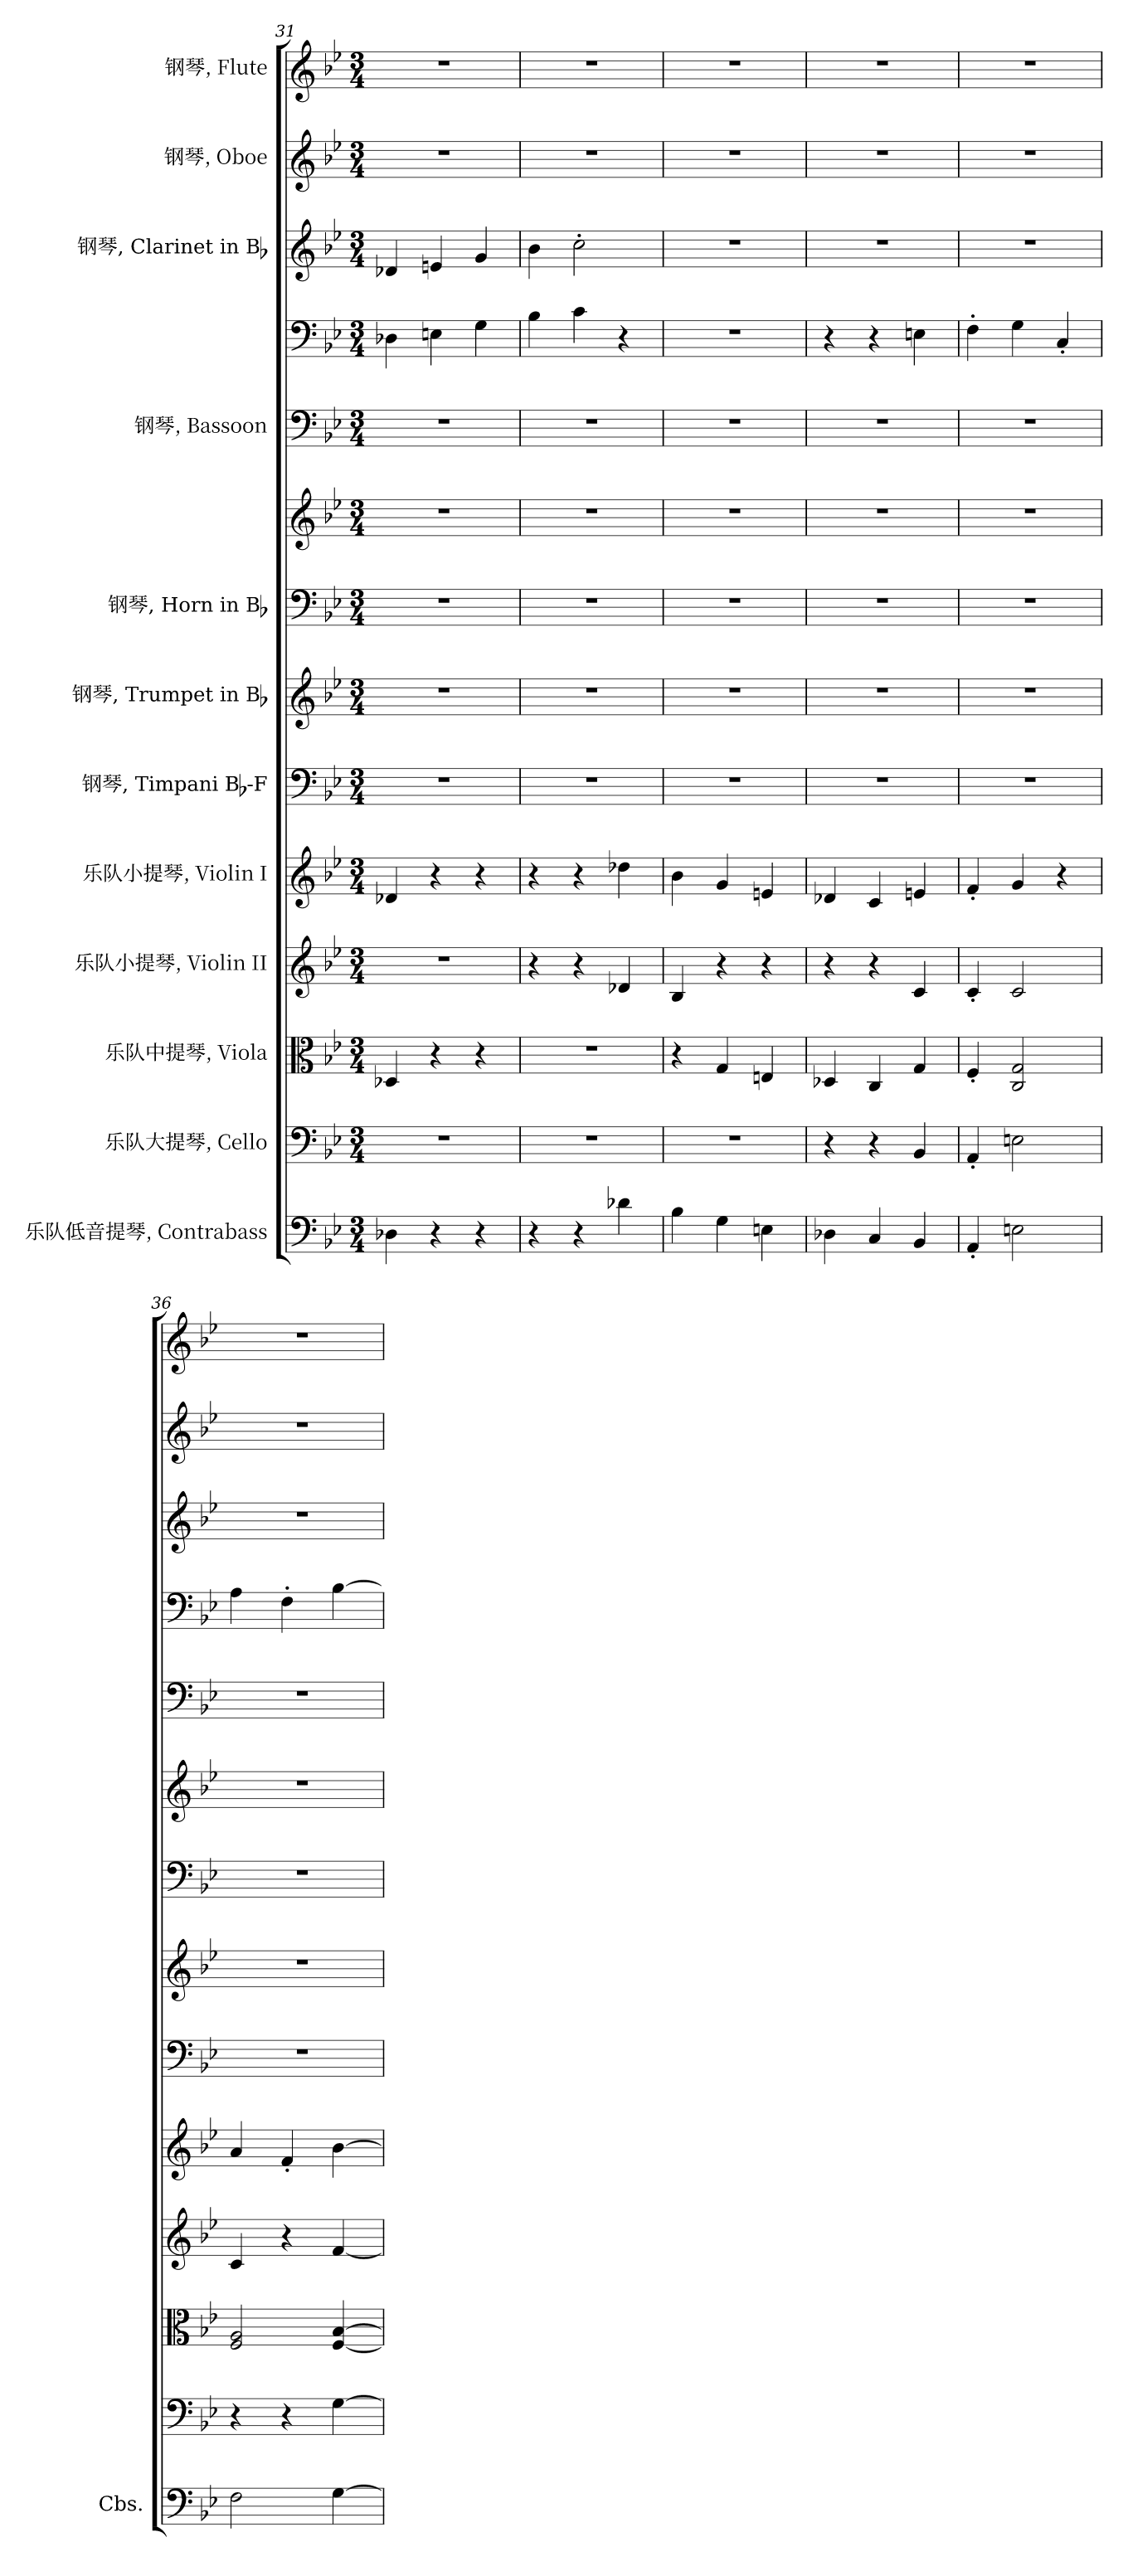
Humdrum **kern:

**kern	**kern	**kern	**kern	**kern	**kern	**kern	**kern	**kern	**kern	**kern	**kern	**kern	**kern
*part12	*part11	*part10	*part9	*part8	*part7	*part6	*part5	*part5	*part4	*part4	*part3	*part2	*part1
*staff14	*staff13	*staff12	*staff11	*staff10	*staff9	*staff8	*staff7	*staff6	*staff5	*staff4	*staff3	*staff2	*staff1
*I"乐队低音提琴, Contrabass	*I"乐队大提琴, Cello	*I"乐队中提琴, Viola	*I"乐队小提琴, Violin II	*I"乐队小提琴, Violin I	*I"钢琴, Timpani Bb-F	*I"钢琴, Trumpet in Bb	*I"钢琴, Horn in Bb	*	*I"钢琴, Bassoon	*	*I"钢琴, Clarinet in Bb	*I"钢琴, Oboe	*I"钢琴, Flute
*I'Cbs.	*	*	*	*	*	*	*	*	*	*	*	*	*
*clefF4	*clefF4	*clefC3	*clefG2	*clefG2	*clefF4	*clefG2	*clefF4	*clefG2	*clefF4	*clefF4	*clefG2	*clefG2	*clefG2
*ITrd7c12	*	*	*	*	*	*	*	*	*	*	*	*	*
*k[b-e-]	*k[b-e-]	*k[b-e-]	*k[b-e-]	*k[b-e-]	*k[b-e-]	*k[b-e-]	*k[b-e-]	*k[b-e-]	*k[b-e-]	*k[b-e-]	*k[b-e-]	*k[b-e-]	*k[b-e-]
*M3/4	*M3/4	*M3/4	*M3/4	*M3/4	*M3/4	*M3/4	*M3/4	*M3/4	*M3/4	*M3/4	*M3/4	*M3/4	*M3/4
=31	=31	=31	=31	=31	=31	=31	=31	=31	=31	=31	=31	=31	=31
4DD-X\	2.r	4D-X/	2.r	4d-X/	2.r	2.r	2.r	2.r	2.r	4D-X\	4d-X/	2.r	2.r
4r	.	4r	.	4r	.	.	.	.	.	4En\	4en/	.	.
4r	.	4r	.	4r	.	.	.	.	.	4G\	4g/	.	.
!!LO:PB:g=z
=32	=32	=32	=32	=32	=32	=32	=32	=32	=32	=32	=32	=32	=32
4r	2.r	2.r	4r	4r	2.r	2.r	2.r	2.r	2.r	4B-\	4b-\	2.r	2.r
4r	.	.	4r	4r	.	.	.	.	.	4c\	2cc'\	.	.
4D-X\	.	.	4d-X/	4dd-X\	.	.	.	.	.	4r	.	.	.
=33	=33	=33	=33	=33	=33	=33	=33	=33	=33	=33	=33	=33	=33
4BB-\	2.r	4r	4B-/	4b-\	2.r	2.r	2.r	2.r	2.r	2.r	2.r	2.r	2.r
4GG\	.	4G/	4r	4g/	.	.	.	.	.	.	.	.	.
4EEn\	.	4En/	4r	4en/	.	.	.	.	.	.	.	.	.
=34	=34	=34	=34	=34	=34	=34	=34	=34	=34	=34	=34	=34	=34
4DD-X\	4r	4D-X/	4r	4d-X/	2.r	2.r	2.r	2.r	2.r	4r	2.r	2.r	2.r
4CC/	4r	4C/	4r	4c/	.	.	.	.	.	4r	.	.	.
4BBB-/	4BB-/	4G/	4c/	4en/	.	.	.	.	.	4En\	.	.	.
=35	=35	=35	=35	=35	=35	=35	=35	=35	=35	=35	=35	=35	=35
4AAA'/	4AA'/	4F'/	4c'/	4f'/	2.r	2.r	2.r	2.r	2.r	4F'\	2.r	2.r	2.r
2EEn\	2En\	2C/ 2G/	2c/	4g/	.	.	.	.	.	4G\	.	.	.
.	.	.	.	4r	.	.	.	.	.	4C'/	.	.	.
=36	=36	=36	=36	=36	=36	=36	=36	=36	=36	=36	=36	=36	=36
2FF\	4r	2F/ 2A/	4c/	4a/	2.r	2.r	2.r	2.r	2.r	4A\	2.r	2.r	2.r
.	4r	.	4r	4f'/	.	.	.	.	.	4F'\	.	.	.
[4GG\	[4G\	[4F/ [4B-/	[4f/	[4b-\	.	.	.	.	.	[4B-\	.	.	.
=	=	=	=	=	=	=	=	=	=	=	=	=	=
*-	*-	*-	*-	*-	*-	*-	*-	*-	*-	*-	*-	*-	*-
